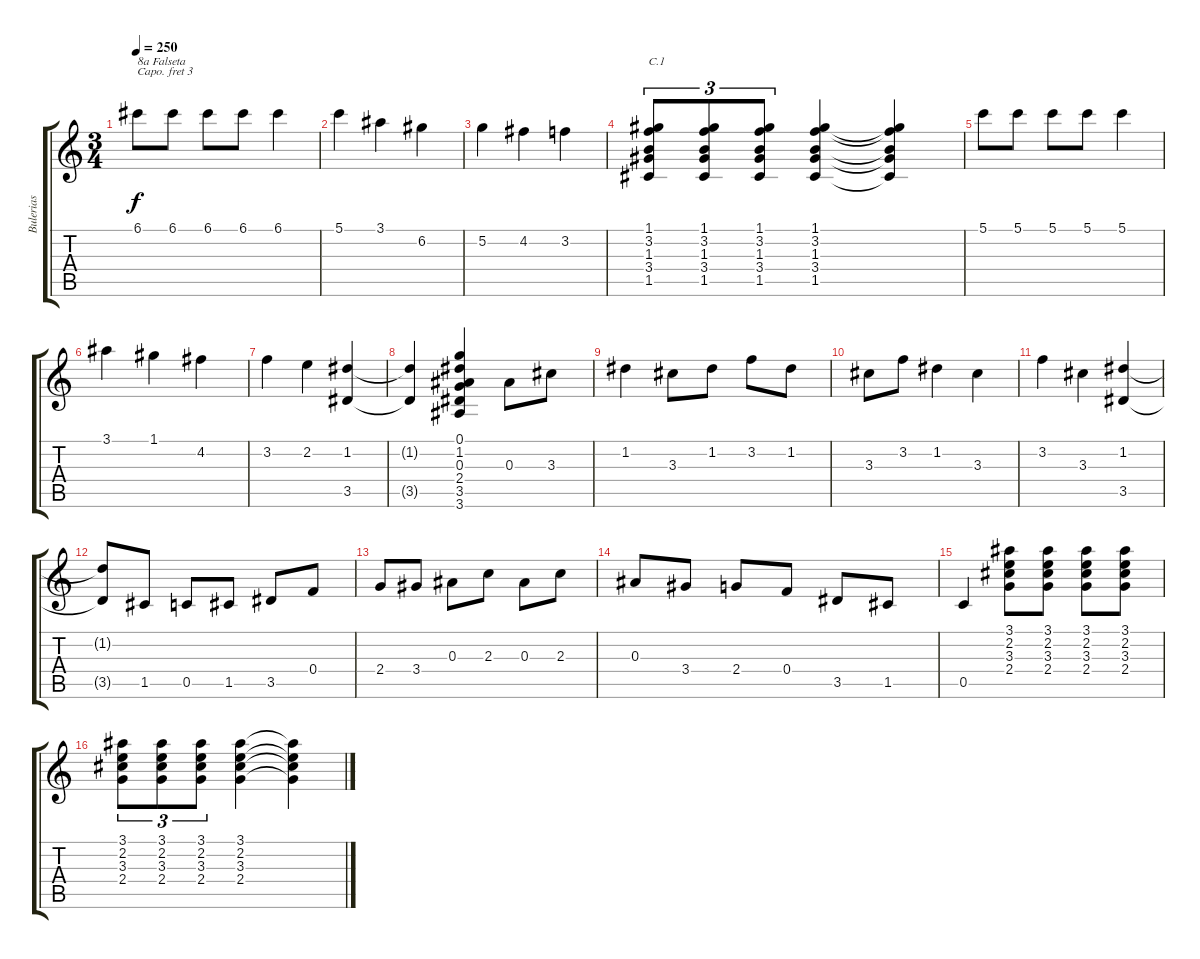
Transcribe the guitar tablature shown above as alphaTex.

\track ("Bulerias" "Bulerias") {instrument acousticguitarnylon}
\staff {score tabs}
\capo 3
\tuning (E4 B3 G3 D3 A2 E2) {hide}
\ts (3 4)
\tempo 250
\clef g2
\ks c
6.1.8{txt "8a Falseta" dy f} 6.1.8 6.1.8 6.1.8 6.1.4 |
5.1.4 3.1.4 6.2.4 |
5.2.4 4.2.4 3.2.4 |
(1.1 3.2 1.3 3.4 1.5).8{tu (3 2) txt "C.1"} (1.1 3.2 1.3 3.4 1.5).8{tu (3 2)} (1.1 3.2 1.3 3.4 1.5).8{tu (3 2)} (1.1 3.2 1.3 3.4 1.5).4 (1.1{t} 3.2{t} 1.3{t} 3.4{t} 1.5{t}).4 |
5.1.8 5.1.8 5.1.8 5.1.8 5.1.4 |
3.1.4 1.1.4 4.2.4 |
3.2.4 2.2.4 (1.2 3.5).4 |
(1.2{t} 3.5{t}).4 (0.1 1.2 0.3 2.4 3.5 3.6).4 0.3.8 3.3.8 |
1.2.4 3.3.8 1.2.8 3.2.8 1.2.8 |
3.3.8 3.2.8 1.2.4 3.3.4 |
3.2.4 3.3.4 (1.2 3.5).4 |
(1.2{t} 3.5{t}).8 1.5.8 0.5.8 1.5.8 3.5.8 0.4.8 |
2.4.8 3.4.8 0.3.8 2.3.8 0.3.8 2.3.8 |
0.3.8 3.4.8 2.4.8 0.4.8 3.5.8 1.5.8 |
0.5.4 (3.1 2.2 3.3 2.4).8 (3.1 2.2 3.3 2.4).8 (3.1 2.2 3.3 2.4).8 (3.1 2.2 3.3 2.4).8 |
(3.1 2.2 3.3 2.4).8{tu (3 2)} (3.1 2.2 3.3 2.4).8{tu (3 2)} (3.1 2.2 3.3 2.4).8{tu (3 2)} (3.1 2.2 3.3 2.4).4 (3.1{t} 2.2{t} 3.3{t} 2.4{t}).4
